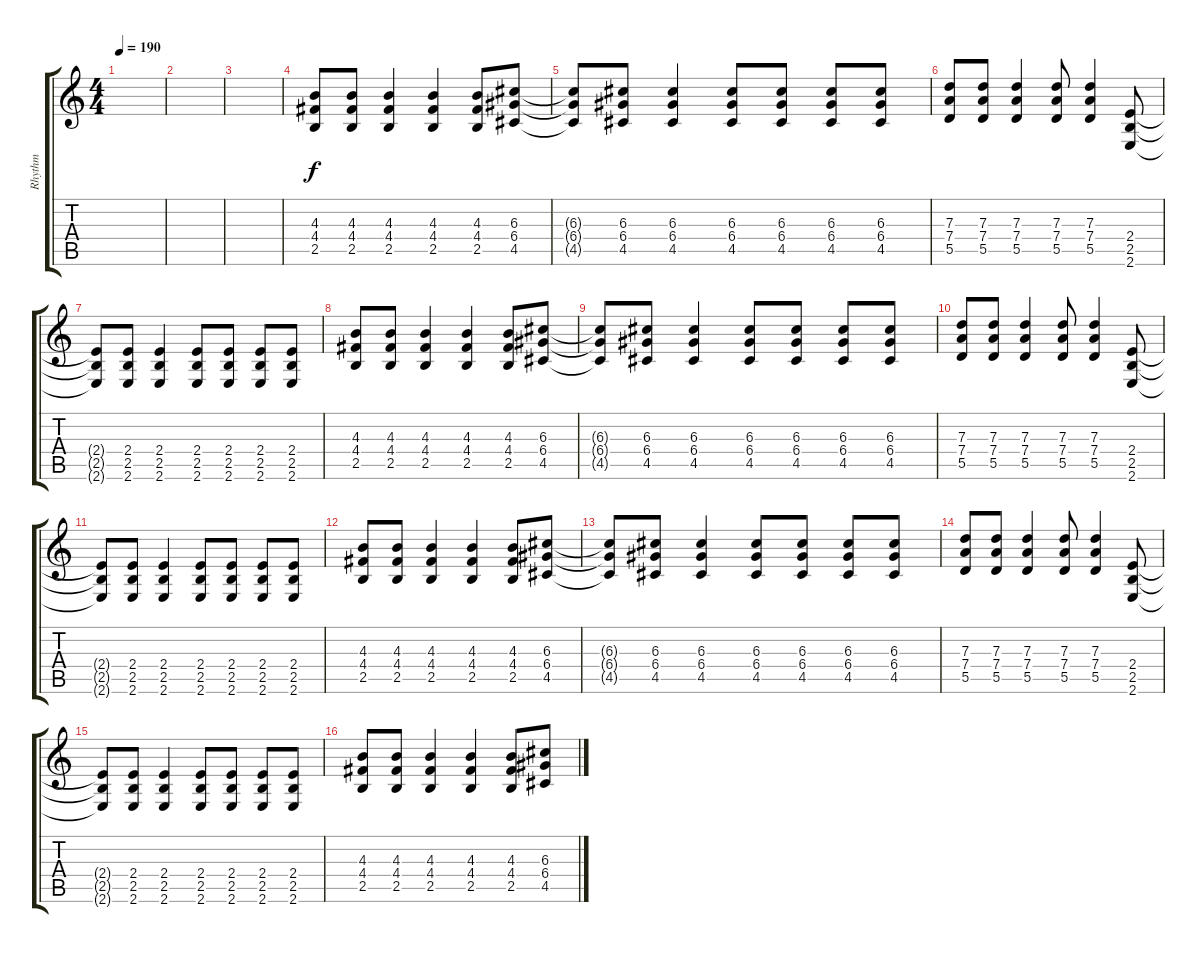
\track ("Rhythm" "Rhythm") {instrument overdrivenguitar}
\staff {score tabs}
\tuning (E4 B3 G3 D3 A2 D2) {hide}
\ts (4 4)
\tempo 190
\clef g2
\ks c
|
|
|
(4.3 4.4 2.5).8 (4.3 4.4 2.5).8 (4.3 4.4 2.5).4 (4.3 4.4 2.5).4 (4.3 4.4 2.5).8 (6.3 6.4 4.5).8 |
(6.3{t} 6.4{t} 4.5{t}).8 (6.3 6.4 4.5).8 (6.3 6.4 4.5).4 (6.3 6.4 4.5).8 (6.3 6.4 4.5).8 (6.3 6.4 4.5).8 (6.3 6.4 4.5).8 |
(7.3 7.4 5.5).8 (7.3 7.4 5.5).8 (7.3 7.4 5.5).4 (7.3 7.4 5.5).8 (7.3 7.4 5.5).4 (2.4 2.5 2.6).8 |
(2.4{t} 2.5{t} 2.6{t}).8 (2.4 2.5 2.6).8 (2.4 2.5 2.6).4 (2.4 2.5 2.6).8 (2.4 2.5 2.6).8 (2.4 2.5 2.6).8 (2.4 2.5 2.6).8 |
(4.3 4.4 2.5).8 (4.3 4.4 2.5).8 (4.3 4.4 2.5).4 (4.3 4.4 2.5).4 (4.3 4.4 2.5).8 (6.3 6.4 4.5).8 |
(6.3{t} 6.4{t} 4.5{t}).8 (6.3 6.4 4.5).8 (6.3 6.4 4.5).4 (6.3 6.4 4.5).8 (6.3 6.4 4.5).8 (6.3 6.4 4.5).8 (6.3 6.4 4.5).8 |
(7.3 7.4 5.5).8 (7.3 7.4 5.5).8 (7.3 7.4 5.5).4 (7.3 7.4 5.5).8 (7.3 7.4 5.5).4 (2.4 2.5 2.6).8 |
(2.4{t} 2.5{t} 2.6{t}).8 (2.4 2.5 2.6).8 (2.4 2.5 2.6).4 (2.4 2.5 2.6).8 (2.4 2.5 2.6).8 (2.4 2.5 2.6).8 (2.4 2.5 2.6).8 |
(4.3 4.4 2.5).8 (4.3 4.4 2.5).8 (4.3 4.4 2.5).4 (4.3 4.4 2.5).4 (4.3 4.4 2.5).8 (6.3 6.4 4.5).8 |
(6.3{t} 6.4{t} 4.5{t}).8 (6.3 6.4 4.5).8 (6.3 6.4 4.5).4 (6.3 6.4 4.5).8 (6.3 6.4 4.5).8 (6.3 6.4 4.5).8 (6.3 6.4 4.5).8 |
(7.3 7.4 5.5).8 (7.3 7.4 5.5).8 (7.3 7.4 5.5).4 (7.3 7.4 5.5).8 (7.3 7.4 5.5).4 (2.4 2.5 2.6).8 |
(2.4{t} 2.5{t} 2.6{t}).8 (2.4 2.5 2.6).8 (2.4 2.5 2.6).4 (2.4 2.5 2.6).8 (2.4 2.5 2.6).8 (2.4 2.5 2.6).8 (2.4 2.5 2.6).8 |
(4.3 4.4 2.5).8 (4.3 4.4 2.5).8 (4.3 4.4 2.5).4 (4.3 4.4 2.5).4 (4.3 4.4 2.5).8 (6.3 6.4 4.5).8
